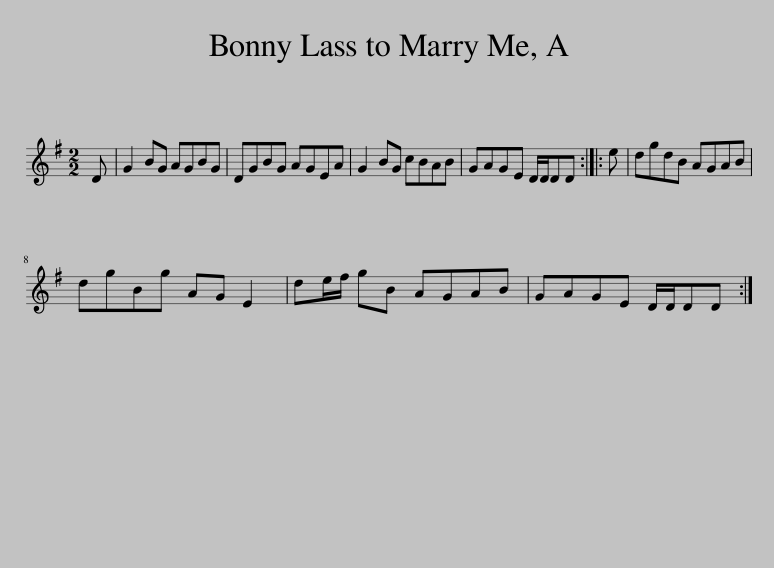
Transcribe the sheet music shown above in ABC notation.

X:1
L:1/8
M:2/2
I:linebreak $
K:G
V:1 treble
V:1
 D | G2 BG AGBG | DGBG AGEA | G2 BG cBAB | GAGE D/D/DD :: %5
 e | dgdB AGAB |$ dgBg AG E2 | de/f/ gB AGAB | GAGE D/D/DD :| %10
